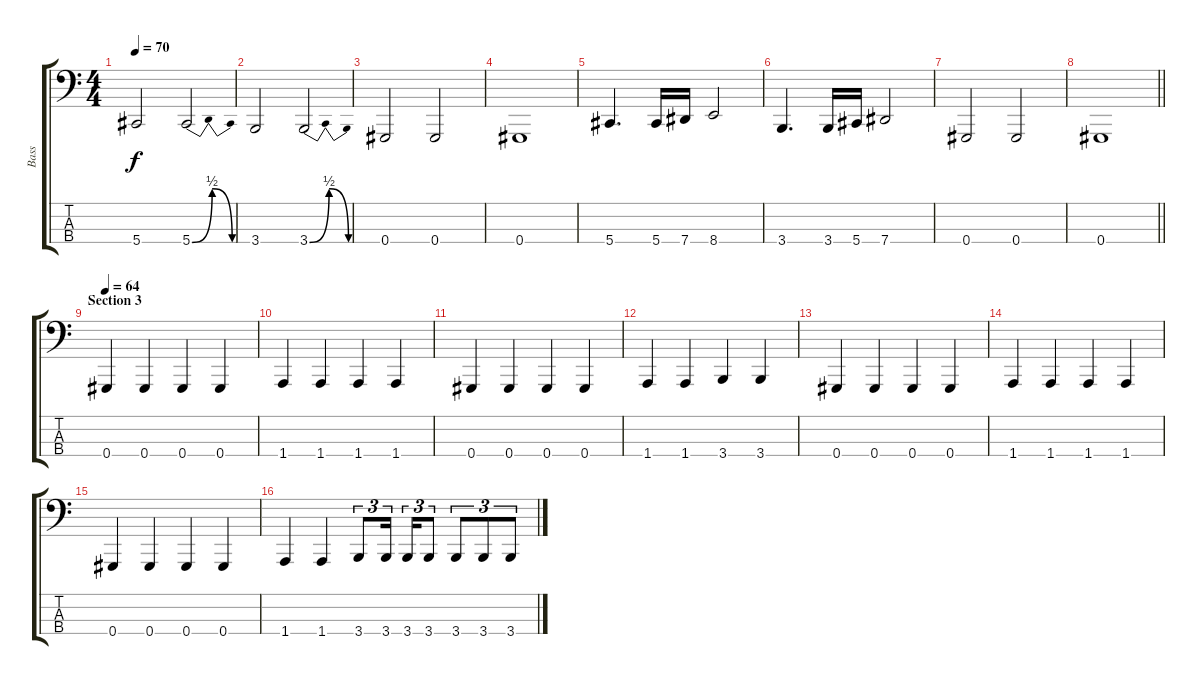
\track ("Bass" "Bass") {instrument electricbasspick}
\staff {score tabs}
\tuning (B1 Gb1 Db1 Ab0) {hide}
\ts (4 4)
\tempo 70
\clef f4
\ks c
5.4.2{dy f} 5.4{be (bendrelease 0 0 45 2 45 2 60 0)}.2 |
3.4.2 3.4{be (bendrelease 0 0 45 2 45 2 60 0)}.2 |
0.4.2 0.4.2 |
0.4.1 |
5.4.4{d} 5.4.16 7.4.16 8.4.2 |
3.4.4{d} 3.4.16 5.4.16 7.4.2 |
0.4.2 0.4.2 |
\barLineRight lightlight
0.4.1 |
\section ("" "Section 3")
\tempo 64
0.4.4 0.4.4 0.4.4 0.4.4 |
1.4.4 1.4.4 1.4.4 1.4.4 |
0.4.4 0.4.4 0.4.4 0.4.4 |
1.4.4 1.4.4 3.4.4 3.4.4 |
0.4.4 0.4.4 0.4.4 0.4.4 |
1.4.4 1.4.4 1.4.4 1.4.4 |
0.4.4 0.4.4 0.4.4 0.4.4 |
1.4.4 1.4.4 3.4.8{tu (3 2)} 3.4.16{tu (3 2) beam splitsecondary} 3.4.16{tu (3 2)} 3.4.8{tu (3 2)} 3.4.8{tu (3 2)} 3.4.8{tu (3 2)} 3.4.8{tu (3 2)}
